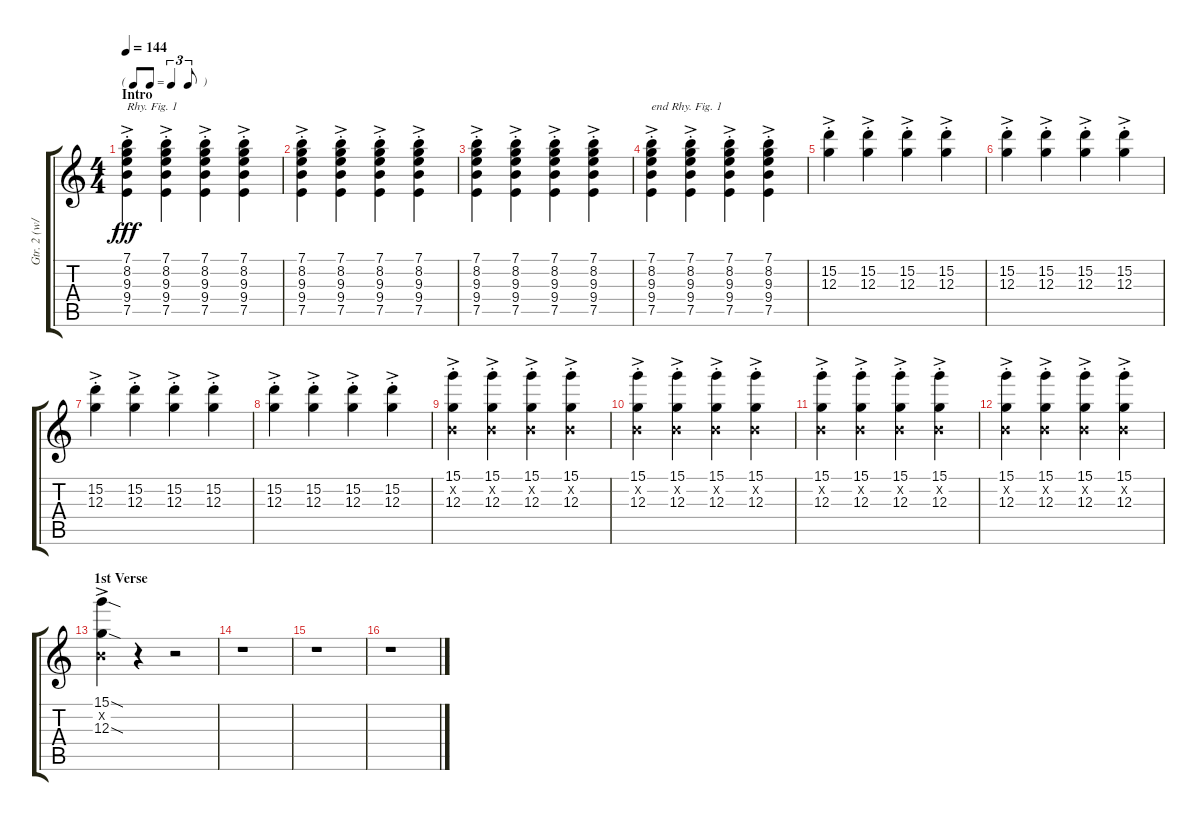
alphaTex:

\track ("Gtr. 2 (w/dist.)" "Gtr. 2 (w/") {instrument distortionguitar}
\staff {score tabs}
\tuning (E4 B3 G3 D3 A2 E2) {hide}
\ts (4 4)
\tf triplet8th
\section ("" "Intro")
\tempo 144
\clef g2
\ks c
(7.1{ac st} 8.2{ac st} 9.3{ac st} 9.4{ac st} 7.5{ac st}).4{txt "Rhy. Fig. 1" dy fff instrument distortionguitar} (7.1{ac st} 8.2{ac st} 9.3{ac st} 9.4{ac st} 7.5{ac st}).4 (7.1{ac st} 8.2{ac st} 9.3{ac st} 9.4{ac st} 7.5{ac st}).4 (7.1{ac st} 8.2{ac st} 9.3{ac st} 9.4{ac st} 7.5{ac st}).4 |
(7.1{ac st} 8.2{ac st} 9.3{ac st} 9.4{ac st} 7.5{ac st}).4 (7.1{ac st} 8.2{ac st} 9.3{ac st} 9.4{ac st} 7.5{ac st}).4 (7.1{ac st} 8.2{ac st} 9.3{ac st} 9.4{ac st} 7.5{ac st}).4 (7.1{ac st} 8.2{ac st} 9.3{ac st} 9.4{ac st} 7.5{ac st}).4 |
(7.1{ac st} 8.2{ac st} 9.3{ac st} 9.4{ac st} 7.5{ac st}).4 (7.1{ac st} 8.2{ac st} 9.3{ac st} 9.4{ac st} 7.5{ac st}).4 (7.1{ac st} 8.2{ac st} 9.3{ac st} 9.4{ac st} 7.5{ac st}).4 (7.1{ac st} 8.2{ac st} 9.3{ac st} 9.4{ac st} 7.5{ac st}).4 |
(7.1{ac st} 8.2{ac st} 9.3{ac st} 9.4{ac st} 7.5{ac st}).4{txt "end Rhy. Fig. 1"} (7.1{ac st} 8.2{ac st} 9.3{ac st} 9.4{ac st} 7.5{ac st}).4 (7.1{ac st} 8.2{ac st} 9.3{ac st} 9.4{ac st} 7.5{ac st}).4 (7.1{ac st} 8.2{ac st} 9.3{ac st} 9.4{ac st} 7.5{ac st}).4 |
(15.2{ac st} 12.3{ac st}).4 (15.2{ac st} 12.3{ac st}).4 (15.2{ac st} 12.3{ac st}).4 (15.2{ac st} 12.3{ac st}).4 |
(15.2{ac st} 12.3{ac st}).4 (15.2{ac st} 12.3{ac st}).4 (15.2{ac st} 12.3{ac st}).4 (15.2{ac st} 12.3{ac st}).4 |
(15.2{ac st} 12.3{ac st}).4 (15.2{ac st} 12.3{ac st}).4 (15.2{ac st} 12.3{ac st}).4 (15.2{ac st} 12.3{ac st}).4 |
(15.2{ac st} 12.3{ac st}).4 (15.2{ac st} 12.3{ac st}).4 (15.2{ac st} 12.3{ac st}).4 (15.2{ac st} 12.3{ac st}).4 |
(15.1{ac st} 0.2{ac x} 12.3{ac st}).4 (15.1{ac st} 0.2{ac x} 12.3{ac st}).4 (15.1{ac st} 0.2{ac x} 12.3{ac st}).4 (15.1{ac st} 0.2{ac x} 12.3{ac st}).4 |
(15.1{ac st} 0.2{ac x} 12.3{ac st}).4 (15.1{ac st} 0.2{ac x} 12.3{ac st}).4 (15.1{ac st} 0.2{ac x} 12.3{ac st}).4 (15.1{ac st} 0.2{ac x} 12.3{ac st}).4 |
(15.1{ac st} 0.2{ac x} 12.3{ac st}).4 (15.1{ac st} 0.2{ac x} 12.3{ac st}).4 (15.1{ac st} 0.2{ac x} 12.3{ac st}).4 (15.1{ac st} 0.2{ac x} 12.3{ac st}).4 |
(15.1{ac st} 0.2{ac x} 12.3{ac st}).4 (15.1{ac st} 0.2{ac x} 12.3{ac st}).4 (15.1{ac st} 0.2{ac x} 12.3{ac st}).4 (15.1{ac st} 0.2{ac x} 12.3{ac st}).4 |
\section ("" "1st Verse")
(15.1{sod ac} 0.2{ac x} 12.3{sod ac}).4 r.4 r.2 |
r.1 |
r.1 |
r.1
